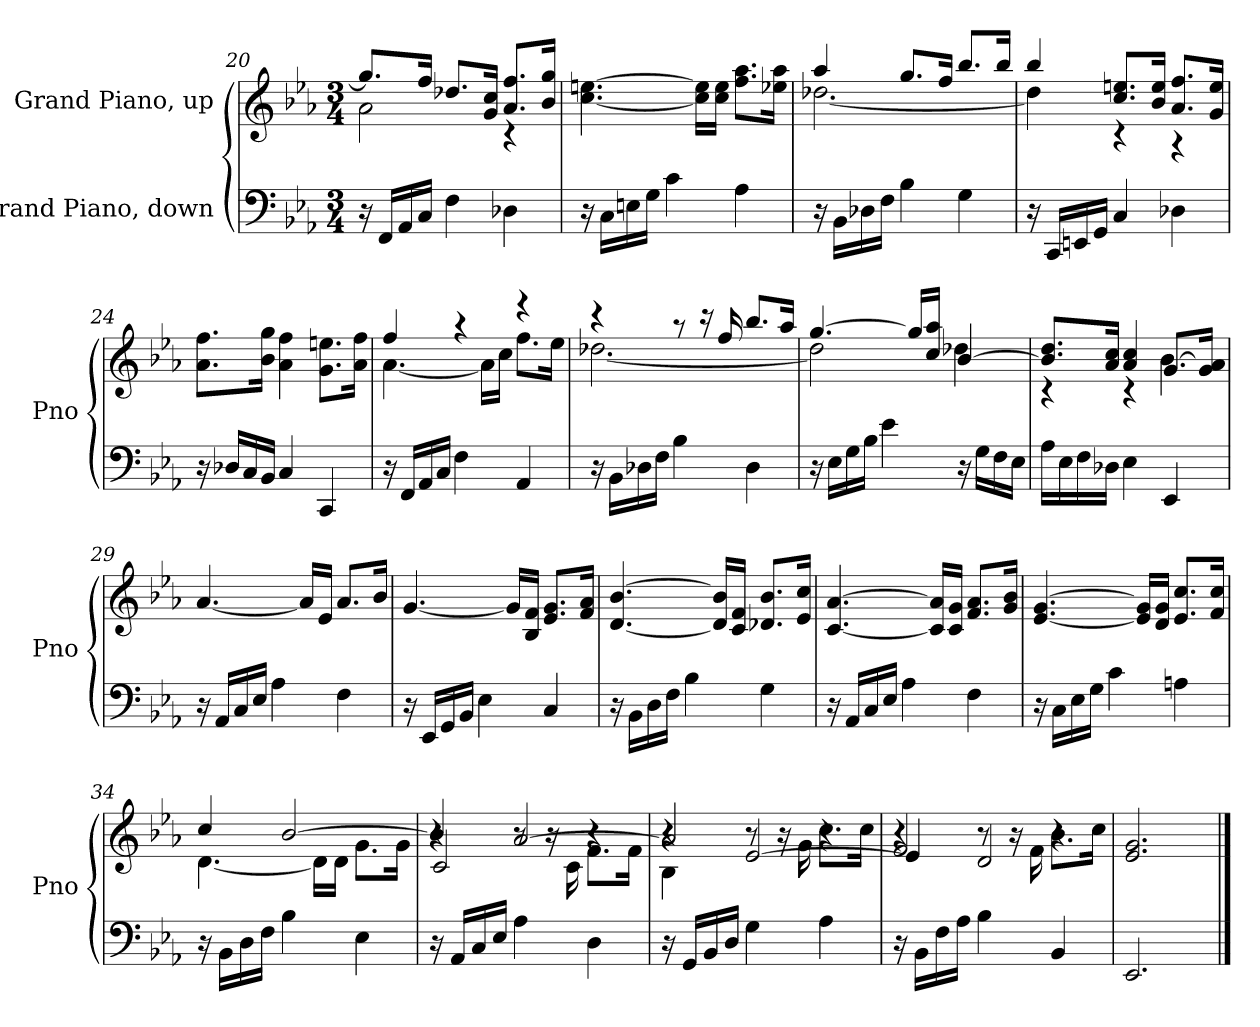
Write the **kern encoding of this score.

**kern	**kern
*part2	*part1
*staff2	*staff1
*I"Grand Piano, down	*I"Grand Piano, up
*I'Pno	*I'Pno
*clefF4	*clefG2
*k[b-e-a-]	*k[b-e-a-]
*M3/4	*M3/4
=20	=20
*	*^
16r	8.gg/L]	2a-\
16FF/LL	.	.
16AA-/	.	.
16C/JJ	16ff/Jk	.
4F\	8.dd-X/L	.
.	16g/ 16cc/Jk	.
4D-X\	8.a-/ 8.ff/L	4r
.	16b-/ 16gg/Jk	.
*	*v	*v
!!LO:LB:g=z
=21	=21
16r	[4.cc\ [4.een\
16C\LL	.
16En\	.
16G\JJ	.
4c\	.
.	16cc\] 16ee\]LL
.	16cc\ 16ee\JJ
4A-\	8.ff\ 8.aa-\L
.	16ee-X\ 16aa-\Jk
=22	=22
*	*^
16r	4aa-/	[2.dd-X\
16BB-\LL	.	.
16D-X\	.	.
16F\JJ	.	.
4B-\	8.gg/L	.
.	16ff/Jk	.
4G\	8.bb-/L	.
.	16bb-/Jk	.
=23	=23	=23
16r	4bb-/	4dd-\]
16CC/LL	.	.
16EEn/	.	.
16GG/JJ	.	.
4C/	8.cc/ 8.een/L	4r
.	16b-/ 16ee/Jk	.
4D-X\	8.a-/ 8.ff/L	4r
.	16g/ 16ee/Jk	.
*	*v	*v
=24	=24
16r	8.a-\ 8.ff\L
16D-X/LL	.
16C/	.
16BB-/JJ	16b-\ 16gg\Jk
4C/	4a-\ 4ff\
4CC/	8.g\ 8.een\L
.	16a-\ 16ff\Jk
!!LO:PB:g=z
=25	=25
*	*^
16r	4ff/	[4.a-\
16FF/LL	.	.
16AA-/	.	.
16C/JJ	.	.
4F\	4r	.
.	.	16a-\LL]
.	.	16cc\JJ
4AA-/	4r	8.ff\L
.	.	16ee-\Jk
=26	=26	=26
16r	4r	[2.dd-X\
16BB-\LL	.	.
16D-X\	.	.
16F\JJ	.	.
4B-\	8r	.
.	16r	.
.	16ff/	.
4D-\	8.bb-/L	.
.	16aa-/Jk	.
=27	=27	=27
16r	[4.gg/	2dd-\]
16E-\LL	.	.
16G\	.	.
16B-\JJ	.	.
4e-\	.	.
.	16gg/LL]	.
.	16cc/ 16aa-/JJ	.
16r	[4b-/	4dd-X\
16G\LL	.	.
16F\	.	.
16E-\JJ	.	.
=28	=28	=28
16A-\LL	8.b-/] 8.dd/L	4r
16E-\	.	.
16F\	.	.
16D-X\JJ	16a-/ 16cc/Jk	.
4E-\	4a-/ 4cc/	4r
4EE-/	[8.g/L	4b-\
.	16g/] 16a-/Jk	.
*	*v	*v
!!LO:LB:g=z
=29	=29
16r	[4.a-/
16AA-/LL	.
16C/	.
16E-/JJ	.
4A-\	.
.	16a-/LL]
.	16e-/JJ
4F\	8.a-/L
.	16b-/Jk
=30	=30
16r	[4.g/
16EE-/LL	.
16GG/	.
16BB-/JJ	.
4E-\	.
.	16g/LL]
.	16B-/ 16f/JJ
4C/	8.e-/ 8.g/L
.	16f/ 16a-/Jk
=31	=31
16r	[4.d/ [4.b-/
16BB-\LL	.
16D\	.
16F\JJ	.
4B-\	.
.	16d/] 16b-/]LL
.	16c/ 16f/JJ
4G\	8.d-X/ 8.b-/L
.	16e-/ 16cc/Jk
=32	=32
16r	[4.c/ [4.a-/
16AA-/LL	.
16C/	.
16E-/JJ	.
4A-\	.
.	16c/] 16a-/]LL
.	16c/ 16g/JJ
4F\	8.f/ 8.a-/L
.	16g/ 16b-/Jk
!!LO:LB:g=z
=33	=33
16r	[4.e-/ [4.g/
16C\LL	.
16E-\	.
16G\JJ	.
4c\	.
.	16e-/] 16g/]LL
.	16d/ 16g/JJ
4An\	8.e-/ 8.cc/L
.	16f/ 16cc/Jk
=34	=34
*	*^
16r	4cc/	[4.d\
16BB-\LL	.	.
16D\	.	.
16F\JJ	.	.
4B-\	[2b-/	.
.	.	16d\LL]
.	.	16d\JJ
4E-\	.	8.g\L
.	.	16g\Jk
=35	=35	=35
*	*	*^
16r	4b-/]	4r	2c/
16AA-/LL	.	.	.
16C/	.	.	.
16E-/JJ	.	.	.
4A-\	[2a-/	8r	.
.	.	16r	.
.	.	16c\	.
4D\	.	8.f\L	4r
.	.	16f\Jk	.
=36	=36	=36	=36
16r	2a-/]	4B-\	4r
16GG/LL	.	.	.
16BB-/	.	.	.
16D/JJ	.	.	.
4G\	.	8r	[2e-/
.	.	16r	.
.	.	16g\	.
4A-\	4r	8.cc\L	.
.	.	16cc\Jk	.
!!LO:LB:g=z	!!	!!
=37	=37	=37	=37
16r	2f/	4r	4e-/]
16BB-\LL	.	.	.
16F\	.	.	.
16A-\JJ	.	.	.
4B-\	.	8r	2d/
.	.	16r	.
.	.	16f\	.
4BB-/	4r	8.b-\L	.
.	.	16cc\Jk	.
*	*v	*v	*v
=38	=38
2.EE-/	2.e-/ 2.g/
==	==
*-	*-
